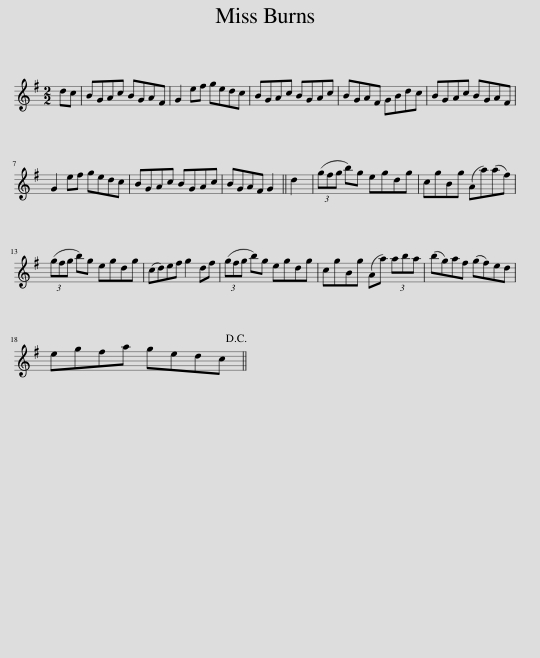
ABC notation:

X:1
L:1/8
M:2/2
I:linebreak $
K:G
V:1 treble
V:1
 dc | BGAc BGAF | G2 ef gedc | BGAc BGAc | BGAF GBdc | %5
 BGAc BGAF |$ G2 ef gedc | BGAc BGAc | BGAF G2 || d2 | %10
 (3(gfg b)g egdg | cgBg (Aa)(af) |$ (3(gfg b)g egdg | (cd)ef g2 df | (3(gfg b)g egdg | %15
 cgBg (Aa) (3aba | (bg)af (gf)ed |$ egfa gedc!D.C.! || %18
